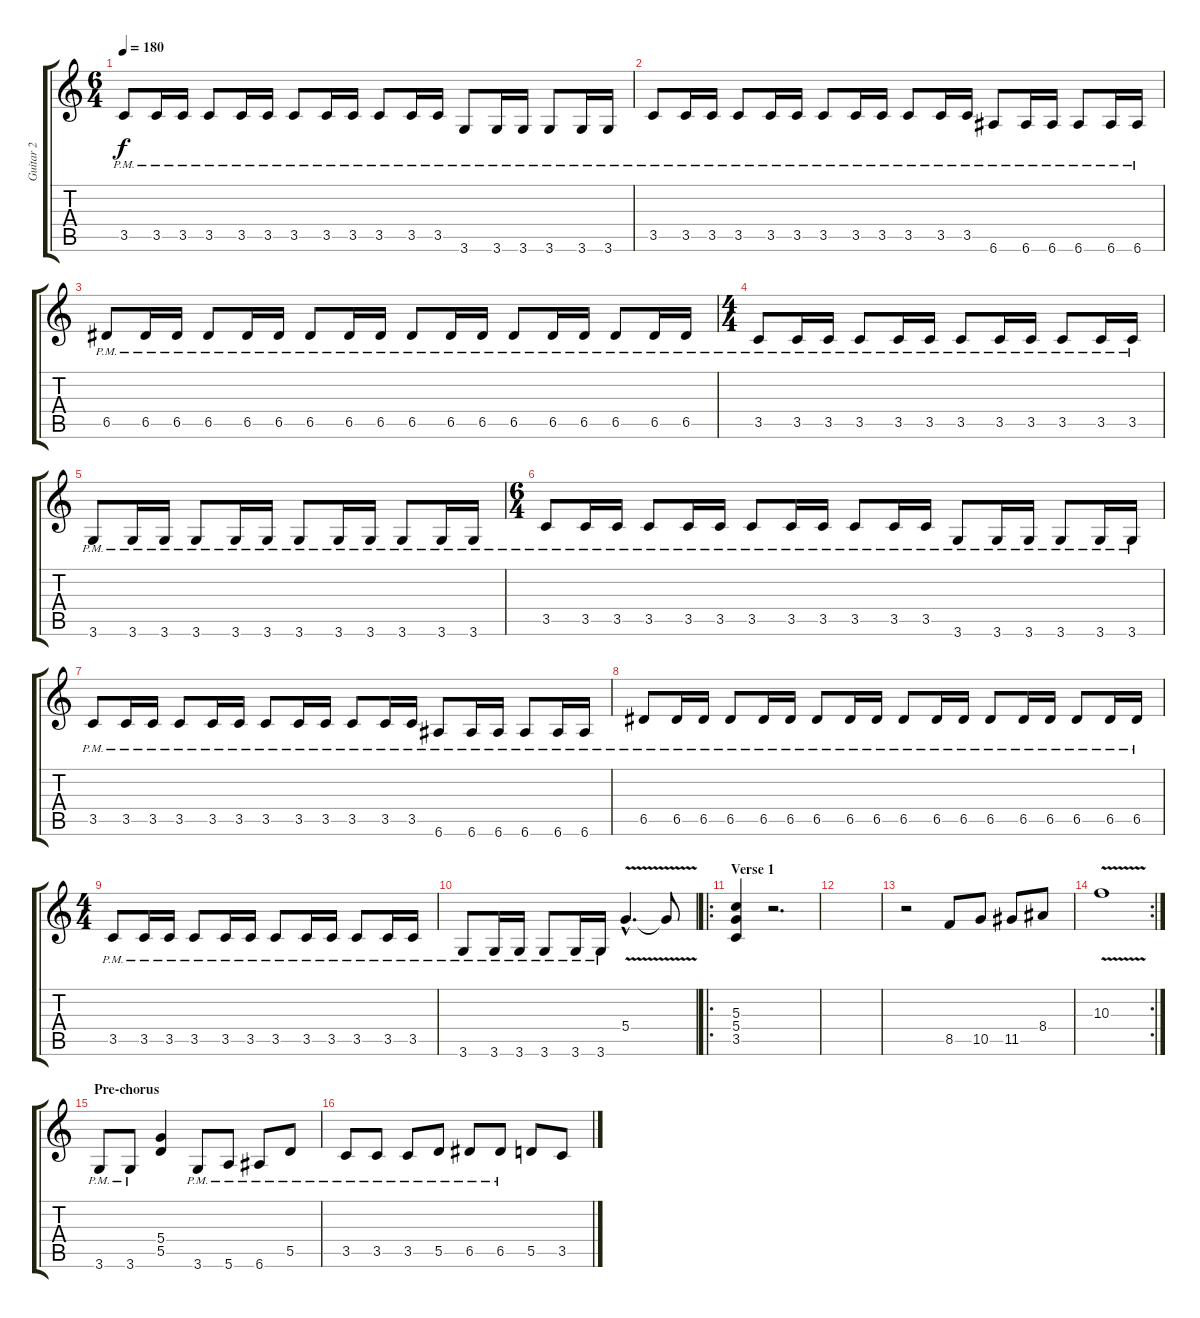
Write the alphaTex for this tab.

\track ("Guitar 2" "Guitar 2") {instrument distortionguitar}
\staff {score tabs}
\tuning (E4 B3 G3 D3 A2 E2) {hide}
\ts (6 4)
\tempo 180
\clef g2
\ks c
3.5{pm}.8{dy f} 3.5{pm}.16 3.5{pm}.16 3.5{pm}.8 3.5{pm}.16 3.5{pm}.16 3.5{pm}.8 3.5{pm}.16 3.5{pm}.16 3.5{pm}.8 3.5{pm}.16 3.5{pm}.16 3.6{pm}.8 3.6{pm}.16 3.6{pm}.16 3.6{pm}.8 3.6{pm}.16 3.6{pm}.16 |
3.5{pm}.8 3.5{pm}.16 3.5{pm}.16 3.5{pm}.8 3.5{pm}.16 3.5{pm}.16 3.5{pm}.8 3.5{pm}.16 3.5{pm}.16 3.5{pm}.8 3.5{pm}.16 3.5{pm}.16 6.6{pm}.8 6.6{pm}.16 6.6{pm}.16 6.6{pm}.8 6.6{pm}.16 6.6{pm}.16 |
6.5{pm}.8 6.5{pm}.16 6.5{pm}.16 6.5{pm}.8 6.5{pm}.16 6.5{pm}.16 6.5{pm}.8 6.5{pm}.16 6.5{pm}.16 6.5{pm}.8 6.5{pm}.16 6.5{pm}.16 6.5{pm}.8 6.5{pm}.16 6.5{pm}.16 6.5{pm}.8 6.5{pm}.16 6.5{pm}.16 |
\ts (4 4)
3.5{pm}.8 3.5{pm}.16 3.5{pm}.16 3.5{pm}.8 3.5{pm}.16 3.5{pm}.16 3.5{pm}.8 3.5{pm}.16 3.5{pm}.16 3.5{pm}.8 3.5{pm}.16 3.5{pm}.16 |
3.6{pm}.8 3.6{pm}.16 3.6{pm}.16 3.6{pm}.8 3.6{pm}.16 3.6{pm}.16 3.6{pm}.8 3.6{pm}.16 3.6{pm}.16 3.6{pm}.8 3.6{pm}.16 3.6{pm}.16 |
\ts (6 4)
3.5{pm}.8 3.5{pm}.16 3.5{pm}.16 3.5{pm}.8 3.5{pm}.16 3.5{pm}.16 3.5{pm}.8 3.5{pm}.16 3.5{pm}.16 3.5{pm}.8 3.5{pm}.16 3.5{pm}.16 3.6{pm}.8 3.6{pm}.16 3.6{pm}.16 3.6{pm}.8 3.6{pm}.16 3.6{pm}.16 |
3.5{pm}.8 3.5{pm}.16 3.5{pm}.16 3.5{pm}.8 3.5{pm}.16 3.5{pm}.16 3.5{pm}.8 3.5{pm}.16 3.5{pm}.16 3.5{pm}.8 3.5{pm}.16 3.5{pm}.16 6.6{pm}.8 6.6{pm}.16 6.6{pm}.16 6.6{pm}.8 6.6{pm}.16 6.6{pm}.16 |
6.5{pm}.8 6.5{pm}.16 6.5{pm}.16 6.5{pm}.8 6.5{pm}.16 6.5{pm}.16 6.5{pm}.8 6.5{pm}.16 6.5{pm}.16 6.5{pm}.8 6.5{pm}.16 6.5{pm}.16 6.5{pm}.8 6.5{pm}.16 6.5{pm}.16 6.5{pm}.8 6.5{pm}.16 6.5{pm}.16 |
\ts (4 4)
3.5{pm}.8 3.5{pm}.16 3.5{pm}.16 3.5{pm}.8 3.5{pm}.16 3.5{pm}.16 3.5{pm}.8 3.5{pm}.16 3.5{pm}.16 3.5{pm}.8 3.5{pm}.16 3.5{pm}.16 |
3.6{pm}.8 3.6{pm}.16 3.6{pm}.16 3.6{pm}.8 3.6{pm}.16 3.6{pm}.16 5.4{v hac}.4{d} 5.4{t}.8 |
\ro
\section ("" "Verse 1")
(5.3 5.4 3.5).4 r.2{d} |
|
r.2 8.5.8 10.5.8 11.5.8 8.4.8 |
\rc 2
10.3{v}.1 |
\section ("" "Pre-chorus")
3.6{pm}.8 3.6{pm}.8 (5.4 5.5).4 3.6{pm}.8 5.6{pm}.8 6.6{pm}.8 5.5{pm}.8 |
3.5{pm}.8 3.5{pm}.8 3.5{pm}.8 5.5{pm}.8 6.5{pm}.8 6.5{pm}.8 5.5.8 3.5.8
